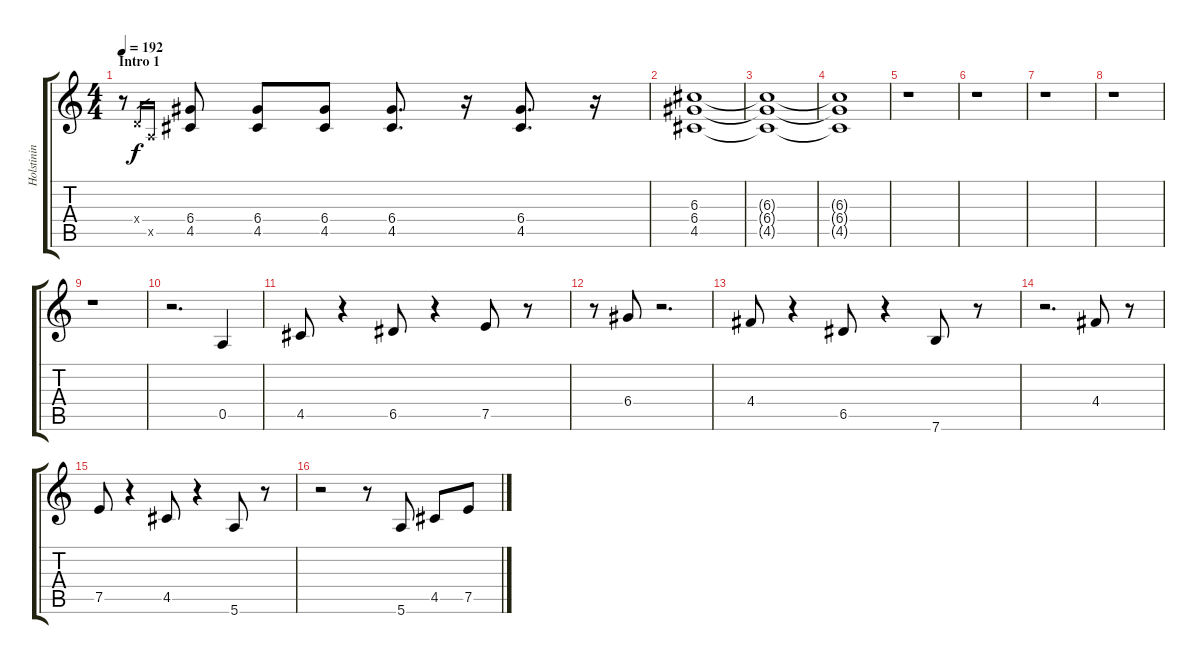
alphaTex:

\track ("Holstinin 1" "Holstinin ") {instrument overdrivenguitar}
\staff {score tabs}
\tuning (E4 B3 G3 D3 A2 E2) {hide}
\ts (4 4)
\section ("" "Intro 1")
\tempo 192
\clef g2
\ks c
r.8{dy f instrument overdrivenguitar} 0.4{x}.16{gr} 0.5{x}.16{gr} (6.4 4.5).8 (6.4 4.5).8 (6.4 4.5).8 (6.4 4.5).8{d} r.16 (6.4 4.5).8{d} r.16 |
(6.3 6.4 4.5).1 |
(6.3{t} 6.4{t} 4.5{t}).1{volume 0} |
(6.3{t} 6.4{t} 4.5{t}).1 |
r.1 |
r.1 |
r.1 |
r.1 |
r.1 |
r.2{d volume 12} 0.5.4 |
4.5.8 r.4 6.5.8 r.4 7.5.8 r.8 |
r.8 6.4.8 r.2{d} |
4.4.8 r.4 6.5.8 r.4 7.6.8 r.8 |
r.2{d} 4.4.8 r.8 |
7.5.8 r.4 4.5.8 r.4 5.6.8 r.8 |
r.2 r.8 5.6.8 4.5.8 7.5.8
